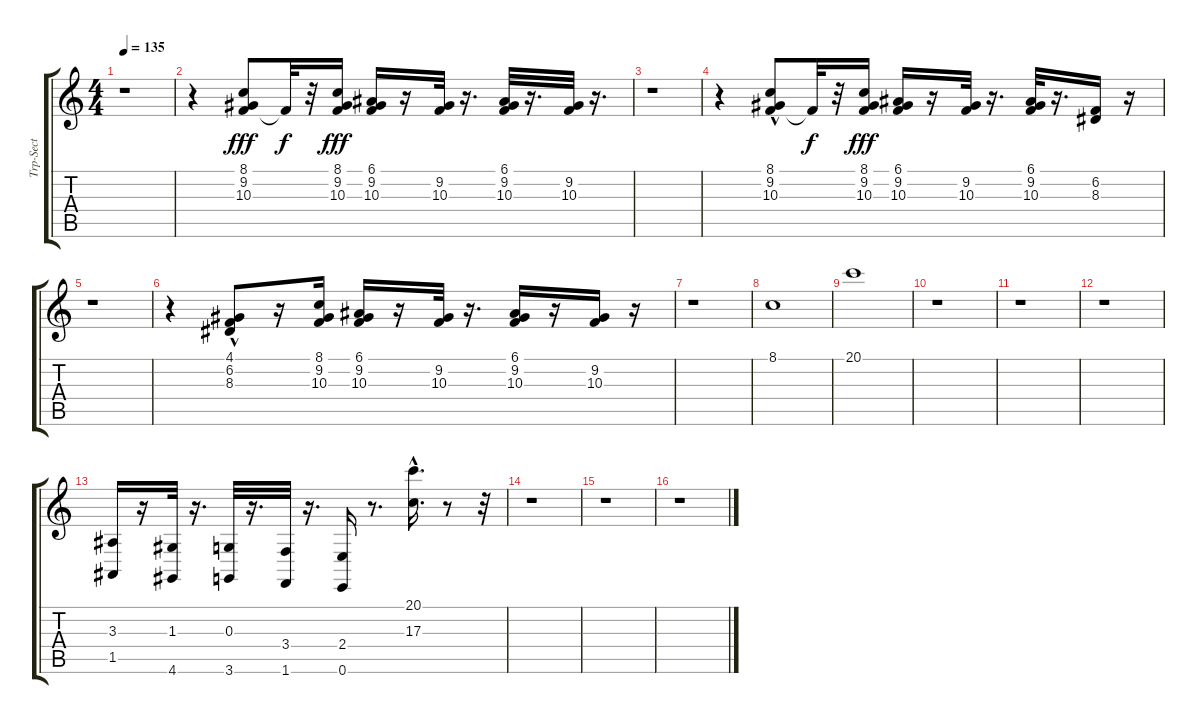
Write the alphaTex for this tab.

\track ("Trp-Sect" "Trp-Sect") {instrument brasssection}
\staff {score tabs}
\tuning (E4 B3 G3 D3 A2 E2) {hide}
\ts (4 4)
\tempo 135
\clef g2
\ks c
r.1{dy f} |
r.4 (8.1 9.2 10.3).8{dy fff} 10.3{t}.32{dy f} r.32 (8.1 9.2 10.3).16{dy fff} (6.1 9.2 10.3).16 r.16 (9.2 10.3).32 r.16{d} (6.1 9.2 10.3).32 r.16{d} (9.2 10.3).32 r.16{d} |
r.1 |
r.4 (8.1{hac} 9.2 10.3).8 10.3{t}.32{dy f} r.32 (8.1 9.2 10.3).16{dy fff} (6.1 9.2 10.3).16 r.16 (9.2 10.3).32 r.16{d} (6.1 9.2 10.3).32 r.16{d} (6.2 8.3).16 r.16 |
r.1 |
r.4 (4.1 6.2 8.3{hac}).8 r.16 (8.1 9.2 10.3).16 (6.1 9.2 10.3).16 r.16 (9.2 10.3).32 r.16{d} (6.1 9.2 10.3).16 r.16 (9.2 10.3).16 r.16 |
r.1 |
8.1.1 |
20.1.1 |
r.1 |
r.1 |
r.1 |
(3.3 1.5).16 r.16 (1.3 4.6).32 r.16{d} (0.3 3.6).32 r.16{d} (3.4 1.6).32 r.16{d} (2.4 0.6).16 r.8{d} (20.1{hac} 17.3{hac}).16{d} r.8 r.32 |
r.1 |
r.1 |
r.1
